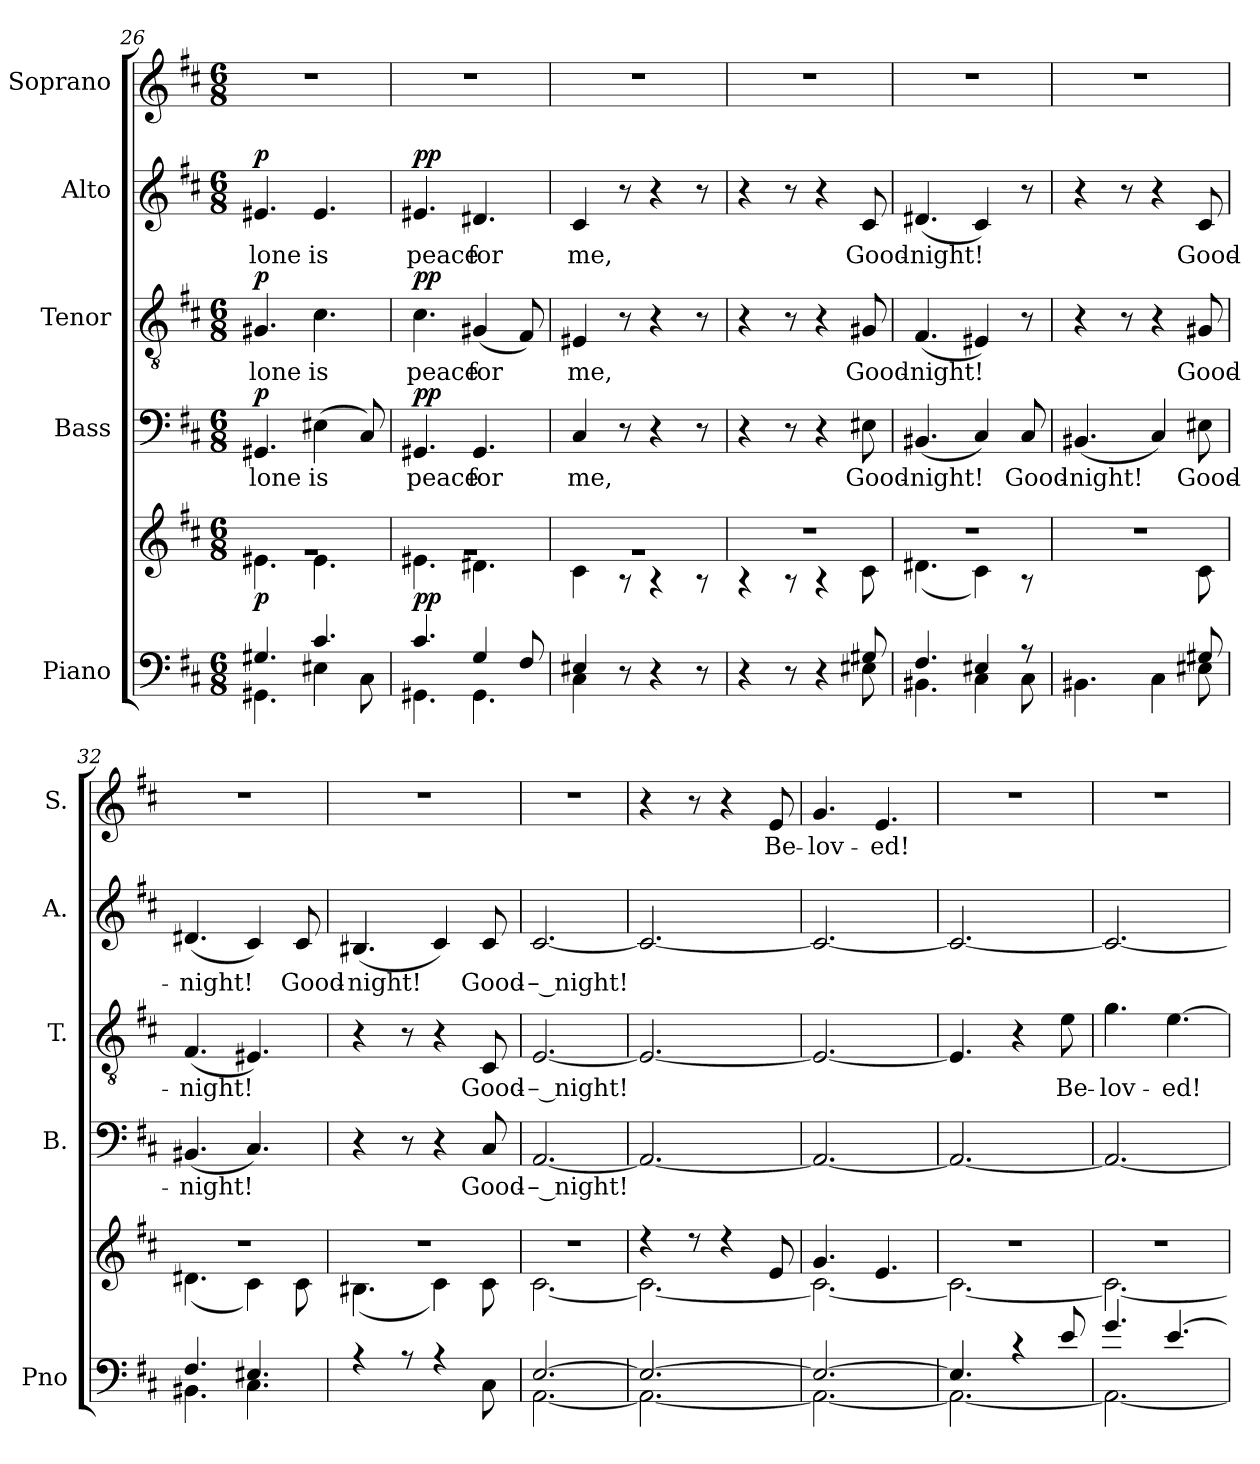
**kern	**kern	**dynam	**kern	**text	**dynam	**kern	**text	**dynam	**kern	**text	**dynam	**kern	**text
*part5	*part5	*part5	*part4	*part4	*part4	*part3	*part3	*part3	*part2	*part2	*part2	*part1	*part1
*staff6	*staff5	*staff5/6	*staff4	*staff4	*staff4	*staff3	*staff3	*staff3	*staff2	*staff2	*staff2	*staff1	*staff1
*I"Piano	*	*	*I"Bass	*	*	*I"Tenor	*	*	*I"Alto	*	*	*I"Soprano	*
*I'Pno	*	*	*I'B.	*	*	*I'T.	*	*	*I'A.	*	*	*I'S.	*
*clefF4	*clefG2	*	*clefF4	*	*	*clefGv2	*	*	*clefG2	*	*	*clefG2	*
*k[f#c#]	*k[f#c#]	*	*k[f#c#]	*	*	*k[f#c#]	*	*	*k[f#c#]	*	*	*k[f#c#]	*
*M6/8	*M6/8	*	*M6/8	*	*	*M6/8	*	*	*M6/8	*	*	*M6/8	*
=26	=26	=26	=26	=26	=26	=26	=26	=26	=26	=26	=26	=26	=26
*^	*^	*	*	*	*	*	*	*	*	*	*	*	*
!	!	!	!	!LO:DY:b	!	!LO:LY:b	!LO:DY:a	!	!LO:LY:b	!LO:DY:a	!	!LO:LY:b	!LO:DY:a	!	!
4.G#X/	4.GG#X\	2.rg	4.e#X\	p	4.GG#X/	-lone	p	4.G#X/	-lone	p	4.e#X/	-lone	p	2.r	.
!	!	!	!	!	!	!LO:LY:b	!	!	!LO:LY:b	!	!	!LO:LY:b	!	!	!
4.c#/	4E#X\	.	4.e#\	.	(>4E#X\	is	.	4.c#\	is	.	4.e#/	is	.	.	.
.	8C#\	.	.	.	8C#/)	.	.	.	.	.	.	.	.	.	.
=27	=27	=27	=27	=27	=27	=27	=27	=27	=27	=27	=27	=27	=27	=27	=27
!	!	!	!	!LO:DY:b	!	!LO:LY:b	!LO:DY:a	!	!LO:LY:b	!LO:DY:a	!	!LO:LY:b	!LO:DY:a	!	!
4.c#/	4.GG#X\	2.rg	4.e#X\	pp	4.GG#X/	peace	pp	4.c#\	peace	pp	4.e#X/	peace	pp	2.r	.
!	!	!	!	!	!	!LO:LY:b	!	!	!LO:LY:b	!	!	!LO:LY:b	!	!	!
4G/	4.GG#\	.	4.d#X\	.	4.GG#/	for	.	(<4G#X/	for	.	4.d#X/	for	.	.	.
8F#/	.	.	.	.	.	.	.	8F#/)	.	.	.	.	.	.	.
=28	=28	=28	=28	=28	=28	=28	=28	=28	=28	=28	=28	=28	=28	=28	=28
!	!	!	!	!	!	!LO:LY:b	!	!	!LO:LY:b	!	!	!LO:LY:b	!	!	!
4E#X/	4C#\	2.rg	4c#\	.	4C#/	me,	.	4E#X/	me,	.	4c#/	me,	.	2.r	.
8r	8ryy	.	8r	.	8r	.	.	8r	.	.	8r	.	.	.	.
4r	4ryy	.	4r	.	4r	.	.	4r	.	.	4r	.	.	.	.
8r	8ryy	.	8r	.	8r	.	.	8r	.	.	8r	.	.	.	.
!!LO:LB:g=z
=29	=29	=29	=29	=29	=29	=29	=29	=29	=29	=29	=29	=29	=29	=29	=29
4r	4ryy	2.r	4r	.	4r	.	.	4r	.	.	4r	.	.	2.r	.
8r	8ryy	.	8r	.	8r	.	.	8r	.	.	8r	.	.	.	.
4r	4ryy	.	4r	.	4r	.	.	4r	.	.	4r	.	.	.	.
!	!	!	!	!	!	!LO:LY:b	!	!	!LO:LY:b	!	!	!LO:LY:b	!	!	!
8G#X/	8E#X\	.	8c#\	.	8E#X\	Good-	.	8G#X/	Good-	.	8c#/	Good-	.	.	.
=30	=30	=30	=30	=30	=30	=30	=30	=30	=30	=30	=30	=30	=30	=30	=30
!	!	!	!	!	!	!LO:LY:b	!	!	!LO:LY:b	!	!	!LO:LY:b	!	!	!
4.F#/	4.BB#X\	2.r	(<4.d#X\	.	(<4.BB#X/	-night!	.	(<4.F#/	-night!	.	(<4.d#X/	-night!	.	2.r	.
4E#X/	4C#\	.	4c#\)	.	4C#/)	.	.	4E#X/)	.	.	4c#/)	.	.	.	.
!	!	!	!	!	!	!LO:LY:b	!	!	!	!	!	!	!	!	!
8r	8C#\	.	8r	.	8C#/	Good-	.	8r	.	.	8r	.	.	.	.
=31	=31	=31	=31	=31	=31	=31	=31	=31	=31	=31	=31	=31	=31	=31	=31
!	!	!	!	!	!	!LO:LY:b	!	!	!	!	!	!	!	!	!
4ryy	4.BB#X\	2.r	4ryy	.	(<4.BB#X/	-night!	.	4r	.	.	4r	.	.	2.r	.
8ryy	.	.	8ryy	.	.	.	.	8r	.	.	8r	.	.	.	.
4ryy	4C#\	.	4ryy	.	4C#/)	.	.	4r	.	.	4r	.	.	.	.
!	!	!	!	!	!	!LO:LY:b	!	!	!LO:LY:b	!	!	!LO:LY:b	!	!	!
8G#X/	8E#X\	.	8c#\	.	8E#X\	Good-	.	8G#X/	Good-	.	8c#/	Good-	.	.	.
=32	=32	=32	=32	=32	=32	=32	=32	=32	=32	=32	=32	=32	=32	=32	=32
!	!	!	!	!	!	!LO:LY:b	!	!	!LO:LY:b	!	!	!LO:LY:b	!	!	!
4.F#/	4.BB#X\	2.r	(<4.d#X\	.	(<4.BB#X/	-night!	.	(<4.F#/	-night!	.	(<4.d#X/	-night!	.	2.r	.
4.E#X/	4.C#\	.	4c#\)	.	4.C#/)	.	.	4.E#X/)	.	.	4c#/)	.	.	.	.
!	!	!	!	!	!	!	!	!	!	!	!	!LO:LY:b	!	!	!
.	.	.	8c#\	.	.	.	.	.	.	.	8c#/	Good-	.	.	.
=33	=33	=33	=33	=33	=33	=33	=33	=33	=33	=33	=33	=33	=33	=33	=33
!	!	!	!	!	!	!	!	!	!	!	!	!LO:LY:b	!	!	!
2.ryy	4rA	2.r	(<4.B#X\	.	4r	.	.	4r	.	.	(<4.B#X/	-night!	.	2.r	.
.	8rA	.	.	.	8r	.	.	8r	.	.	.	.	.	.	.
.	4rA	.	4c#\)	.	4r	.	.	4r	.	.	4c#/)	.	.	.	.
!	!	!	!	!	!	!LO:LY:b	!	!	!LO:LY:b	!	!	!LO:LY:b	!	!	!
.	8C#\	.	8c#\	.	8C#/	Good-	.	8C#/	Good-	.	8c#/	Good-	.	.	.
!!LO:LB:g=z
=34	=34	=34	=34	=34	=34	=34	=34	=34	=34	=34	=34	=34	=34	=34	=34
!	!	!	!	!	!	!LO:LY:b	!	!	!LO:LY:b	!	!	!LO:LY:b	!	!	!
[2.E/	[2.AA\	2.r	[2.c#\	.	[2.AA/	– night!	.	[2.E/	– night!	.	[2.c#/	– night!	.	2.r	.
=35	=35	=35	=35	=35	=35	=35	=35	=35	=35	=35	=35	=35	=35	=35	=35
2.E/_	2.AA\_	4r	2.c#\_	.	2.AA/_	.	.	2.E/_	.	.	2.c#/_	.	.	4r	.
.	.	8r	.	.	.	.	.	.	.	.	.	.	.	8r	.
.	.	4r	.	.	.	.	.	.	.	.	.	.	.	4r	.
!	!	!	!	!	!	!	!	!	!	!	!	!	!	!	!LO:LY:b
.	.	8e/	.	.	.	.	.	.	.	.	.	.	.	8e/	Be-
=36	=36	=36	=36	=36	=36	=36	=36	=36	=36	=36	=36	=36	=36	=36	=36
!	!	!	!	!	!	!	!	!	!	!	!	!	!	!	!LO:LY:b
2.E/_	2.AA\_	4.g/	2.c#\_	.	2.AA/_	.	.	2.E/_	.	.	2.c#/_	.	.	4.g/	-lov-
!	!	!	!	!	!	!	!	!	!	!	!	!	!	!	!LO:LY:b
.	.	4.e/	.	.	.	.	.	.	.	.	.	.	.	4.e/	-ed!
=37	=37	=37	=37	=37	=37	=37	=37	=37	=37	=37	=37	=37	=37	=37	=37
4.E/]	2.AA\_	2.r	2.c#\_	.	2.AA/_	.	.	4.E/]	.	.	2.c#/_	.	.	2.r	.
4r	.	.	.	.	.	.	.	4r	.	.	.	.	.	.	.
!	!	!	!	!	!	!	!	!	!LO:LY:b	!	!	!	!	!	!
8e/	.	.	.	.	.	.	.	8e\	Be-	.	.	.	.	.	.
=38	=38	=38	=38	=38	=38	=38	=38	=38	=38	=38	=38	=38	=38	=38	=38
!	!	!	!	!	!	!	!	!	!LO:LY:b	!	!	!	!	!	!
4.g/	2.AA\_	2.r	2.c#\_	.	2.AA/_	.	.	4.g\	-lov-	.	2.c#/_	.	.	2.r	.
!	!	!	!	!	!	!	!	!	!LO:LY:b	!	!	!	!	!	!
[4.e/	.	.	.	.	.	.	.	[4.e\	-ed!	.	.	.	.	.	.
*v	*v	*	*	*	*	*	*	*	*	*	*	*	*	*	*
*	*v	*v	*	*	*	*	*	*	*	*	*	*	*	*
=	=	=	=	=	=	=	=	=	=	=	=	=	=
*-	*-	*-	*-	*-	*-	*-	*-	*-	*-	*-	*-	*-	*-
